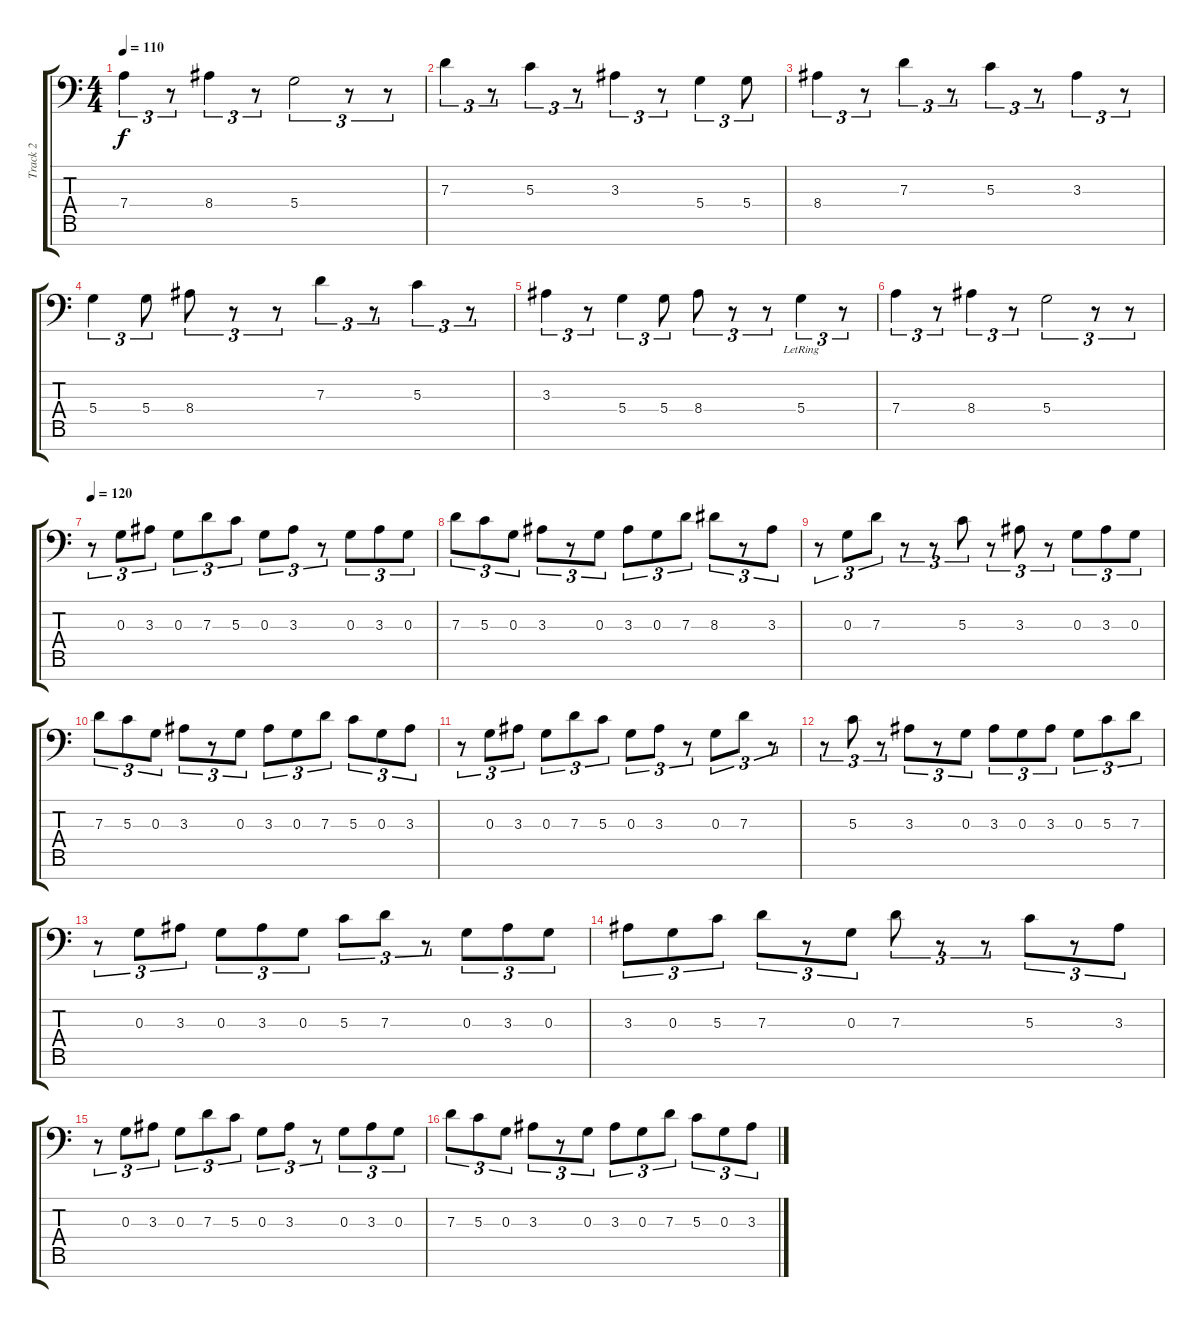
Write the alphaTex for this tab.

\track ("Track 2" "Track 2") {instrument electricgrandpiano}
\staff {score tabs}
\tuning (E4 B3 G3 D3 A2 E2 C-1) {hide}
\ts (4 4)
\tempo 110
\clef f4
\ks c
7.4.4{tu (3 2) dy f} r.8{tu (3 2)} 8.4.4{tu (3 2)} r.8{tu (3 2)} 5.4.2{tu (3 2)} r.8{tu (3 2)} r.8{tu (3 2)} |
7.3.4{tu (3 2)} r.8{tu (3 2)} 5.3.4{tu (3 2)} r.8{tu (3 2)} 3.3.4{tu (3 2)} r.8{tu (3 2)} 5.4.4{tu (3 2)} 5.4.8{tu (3 2)} |
8.4.4{tu (3 2)} r.8{tu (3 2)} 7.3.4{tu (3 2)} r.8{tu (3 2)} 5.3.4{tu (3 2)} r.8{tu (3 2)} 3.3.4{tu (3 2)} r.8{tu (3 2)} |
5.4.4{tu (3 2)} 5.4.8{tu (3 2)} 8.4.8{tu (3 2)} r.8{tu (3 2)} r.8{tu (3 2)} 7.3.4{tu (3 2)} r.8{tu (3 2)} 5.3.4{tu (3 2)} r.8{tu (3 2)} |
3.3.4{tu (3 2)} r.8{tu (3 2)} 5.4.4{tu (3 2)} 5.4.8{tu (3 2)} 8.4.8{tu (3 2)} r.8{tu (3 2)} r.8{tu (3 2)} 5.4{lr}.4{tu (3 2)} r.8{tu (3 2)} |
7.4.4{tu (3 2)} r.8{tu (3 2)} 8.4.4{tu (3 2)} r.8{tu (3 2)} 5.4.2{tu (3 2)} r.8{tu (3 2)} r.8{tu (3 2)} |
\tempo 120
r.8{tu (3 2)} 0.3.8{tu (3 2)} 3.3.8{tu (3 2)} 0.3.8{tu (3 2)} 7.3.8{tu (3 2)} 5.3.8{tu (3 2)} 0.3.8{tu (3 2)} 3.3.8{tu (3 2)} r.8{tu (3 2)} 0.3.8{tu (3 2)} 3.3.8{tu (3 2)} 0.3.8{tu (3 2)} |
7.3.8{tu (3 2)} 5.3.8{tu (3 2)} 0.3.8{tu (3 2)} 3.3.8{tu (3 2)} r.8{tu (3 2)} 0.3.8{tu (3 2)} 3.3.8{tu (3 2)} 0.3.8{tu (3 2)} 7.3.8{tu (3 2)} 8.3.8{tu (3 2)} r.8{tu (3 2)} 3.3.8{tu (3 2)} |
r.8{tu (3 2)} 0.3.8{tu (3 2)} 7.3.8{tu (3 2)} r.8{tu (3 2)} r.8{tu (3 2)} 5.3.8{tu (3 2)} r.8{tu (3 2)} 3.3.8{tu (3 2)} r.8{tu (3 2)} 0.3.8{tu (3 2)} 3.3.8{tu (3 2)} 0.3.8{tu (3 2)} |
7.3.8{tu (3 2)} 5.3.8{tu (3 2)} 0.3.8{tu (3 2)} 3.3.8{tu (3 2)} r.8{tu (3 2)} 0.3.8{tu (3 2)} 3.3.8{tu (3 2)} 0.3.8{tu (3 2)} 7.3.8{tu (3 2)} 5.3.8{tu (3 2)} 0.3.8{tu (3 2)} 3.3.8{tu (3 2)} |
r.8{tu (3 2)} 0.3.8{tu (3 2)} 3.3.8{tu (3 2)} 0.3.8{tu (3 2)} 7.3.8{tu (3 2)} 5.3.8{tu (3 2)} 0.3.8{tu (3 2)} 3.3.8{tu (3 2)} r.8{tu (3 2)} 0.3.8{tu (3 2)} 7.3.8{tu (3 2)} r.8{tu (3 2)} |
r.8{tu (3 2)} 5.3.8{tu (3 2)} r.8{tu (3 2)} 3.3.8{tu (3 2)} r.8{tu (3 2)} 0.3.8{tu (3 2)} 3.3.8{tu (3 2)} 0.3.8{tu (3 2)} 3.3.8{tu (3 2)} 0.3.8{tu (3 2)} 5.3.8{tu (3 2)} 7.3.8{tu (3 2)} |
r.8{tu (3 2)} 0.3.8{tu (3 2)} 3.3.8{tu (3 2)} 0.3.8{tu (3 2)} 3.3.8{tu (3 2)} 0.3.8{tu (3 2)} 5.3.8{tu (3 2)} 7.3.8{tu (3 2)} r.8{tu (3 2)} 0.3.8{tu (3 2)} 3.3.8{tu (3 2)} 0.3.8{tu (3 2)} |
3.3.8{tu (3 2)} 0.3.8{tu (3 2)} 5.3.8{tu (3 2)} 7.3.8{tu (3 2)} r.8{tu (3 2)} 0.3.8{tu (3 2)} 7.3.8{tu (3 2)} r.8{tu (3 2)} r.8{tu (3 2)} 5.3.8{tu (3 2)} r.8{tu (3 2)} 3.3.8{tu (3 2)} |
r.8{tu (3 2)} 0.3.8{tu (3 2)} 3.3.8{tu (3 2)} 0.3.8{tu (3 2)} 7.3.8{tu (3 2)} 5.3.8{tu (3 2)} 0.3.8{tu (3 2)} 3.3.8{tu (3 2)} r.8{tu (3 2)} 0.3.8{tu (3 2)} 3.3.8{tu (3 2)} 0.3.8{tu (3 2)} |
7.3.8{tu (3 2)} 5.3.8{tu (3 2)} 0.3.8{tu (3 2)} 3.3.8{tu (3 2)} r.8{tu (3 2)} 0.3.8{tu (3 2)} 3.3.8{tu (3 2)} 0.3.8{tu (3 2)} 7.3.8{tu (3 2)} 5.3.8{tu (3 2)} 0.3.8{tu (3 2)} 3.3.8{tu (3 2)}
